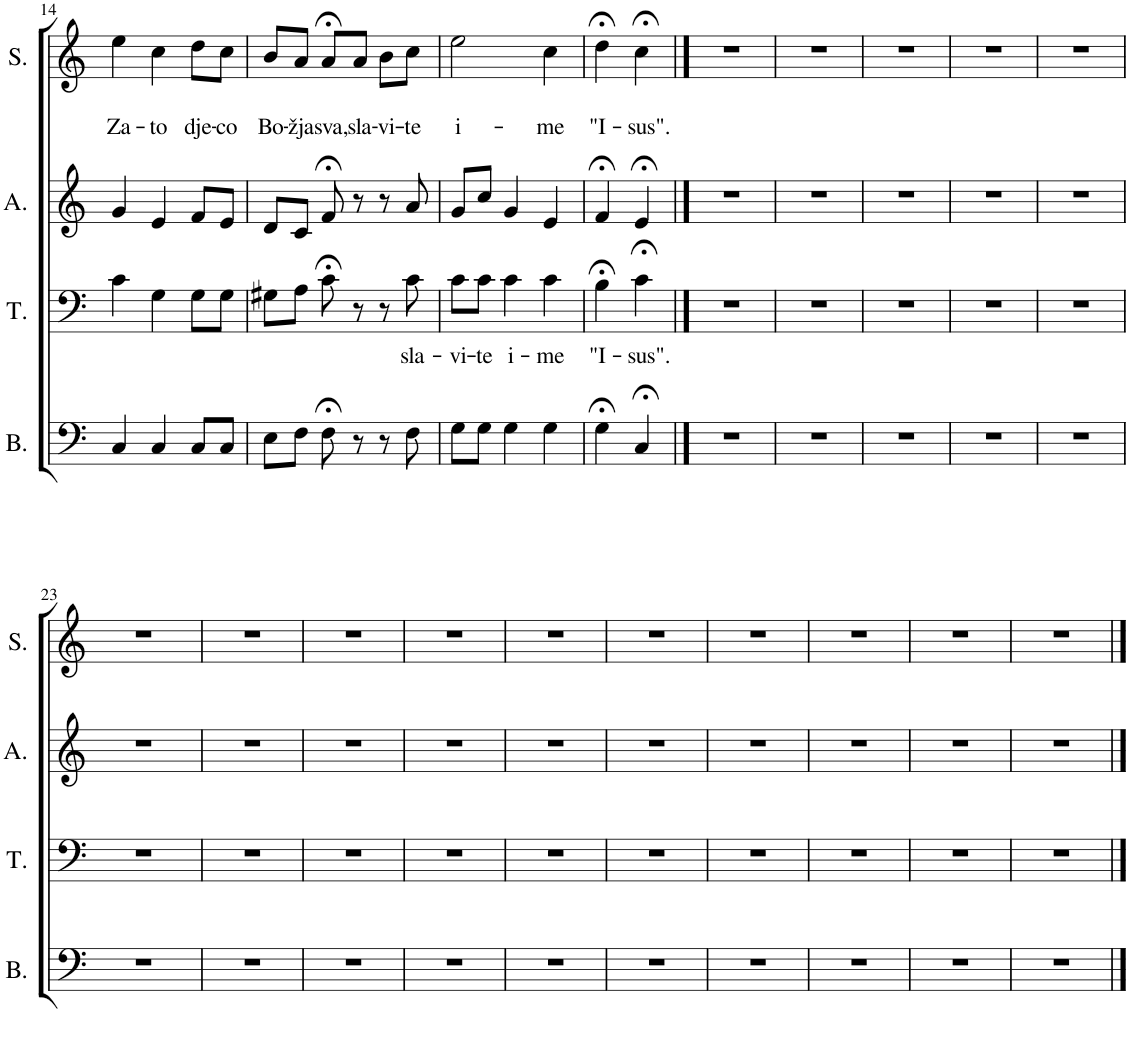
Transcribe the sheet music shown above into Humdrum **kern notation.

**kern	**kern	**text	**kern	**kern	**text	**text
*part4	*part3	*part3	*part2	*part1	*part1	*part1
*staff4	*staff3	*staff3	*staff2	*staff1	*staff1	*staff1
*I"Bass	*I"Tenor	*	*I"Alto	*I"Soprano	*	*
*I'B.	*I'T.	*	*I'A.	*I'S.	*	*
!!LO:PB:g=z
*clefF4	*clefF4	*	*clefG2	*clefG2	*	*
*k[]	*k[]	*	*k[]	*k[]	*	*
*M3/4	*M3/4	*	*M3/4	*M3/4	*	*
=14	=14	=14	=14	=14	=14	=14
!	!	!	!	!	!	!LO:LY:b
4C/	4c\	.	4g/	4ee\	.	Za-
!	!	!	!	!	!	!LO:LY:b
4C/	4G\	.	4e/	4cc\	.	-to
!	!	!	!	!	!	!LO:LY:b
8C/L	8G\L	.	8f/L	8dd\L	.	dje-
!	!	!	!	!	!	!LO:LY:b
8C/J	8G\J	.	8e/J	8cc\J	.	-co
=15	=15	=15	=15	=15	=15	=15
!	!	!	!	!	!	!LO:LY:b
8E\L	8G#X\L	.	8d/L	8b/L	.	Bo-
!	!	!	!	!	!	!LO:LY:b
8F\J	8A\J	.	8c/J	8a/J	.	-žja
!	!	!	!	!	!	!LO:LY:b
8F;<\	8c;<\	.	8f;</	8a;</L	.	sva,
!	!	!	!	!	!	!LO:LY:b
8r	8r	.	8r	8a/J	.	sla-
!	!	!	!	!	!	!LO:LY:b
8r	8r	.	8r	8b\L	.	-vi-
!	!	!LO:LY:b	!	!	!	!LO:LY:b
8F\	8c\	sla-	8a/	8cc\J	.	-te
=16	=16	=16	=16	=16	=16	=16
!	!	!LO:LY:b	!	!	!	!LO:LY:b
8G\L	8c\L	-vi-	8g/L	2ee\	.	i-
!	!	!LO:LY:b	!	!	!	!
8G\J	8c\J	-te	8cc/J	.	.	.
!	!	!LO:LY:b	!	!	!	!
4G\	4c\	i-	4g/	.	.	.
!	!	!LO:LY:b	!	!	!	!LO:LY:b
4G\	4c\	-me	4e/	4cc\	.	-me
=17	=17	=17	=17	=17	=17	=17
!	!	!LO:LY:b	!	!	!	!LO:LY:b
4G;<\	4B;<\	"I-	4f;</	4dd;<\	.	"I-
!	!	!LO:LY:b	!	!	!	!LO:LY:b
4C;</	4c;<\	-sus".	4e;</	4cc;<\	.	-sus".
==18	==18	==18	==18	==18	==18	==18
2.r	2.r	.	2.r	2.r	.	.
=19	=19	=19	=19	=19	=19	=19
2.r	2.r	.	2.r	2.r	.	.
=20	=20	=20	=20	=20	=20	=20
2.r	2.r	.	2.r	2.r	.	.
=21	=21	=21	=21	=21	=21	=21
2.r	2.r	.	2.r	2.r	.	.
=22	=22	=22	=22	=22	=22	=22
2.r	2.r	.	2.r	2.r	.	.
!!LO:LB:g=z
=23	=23	=23	=23	=23	=23	=23
2.r	2.r	.	2.r	2.r	.	.
=24	=24	=24	=24	=24	=24	=24
2.r	2.r	.	2.r	2.r	.	.
=25	=25	=25	=25	=25	=25	=25
2.r	2.r	.	2.r	2.r	.	.
=26	=26	=26	=26	=26	=26	=26
2.r	2.r	.	2.r	2.r	.	.
=27	=27	=27	=27	=27	=27	=27
2.r	2.r	.	2.r	2.r	.	.
=28	=28	=28	=28	=28	=28	=28
2.r	2.r	.	2.r	2.r	.	.
=29	=29	=29	=29	=29	=29	=29
2.r	2.r	.	2.r	2.r	.	.
=30	=30	=30	=30	=30	=30	=30
2.r	2.r	.	2.r	2.r	.	.
=31	=31	=31	=31	=31	=31	=31
2.r	2.r	.	2.r	2.r	.	.
=32	=32	=32	=32	=32	=32	=32
2.r	2.r	.	2.r	2.r	.	.
==	==	==	==	==	==	==
*-	*-	*-	*-	*-	*-	*-
